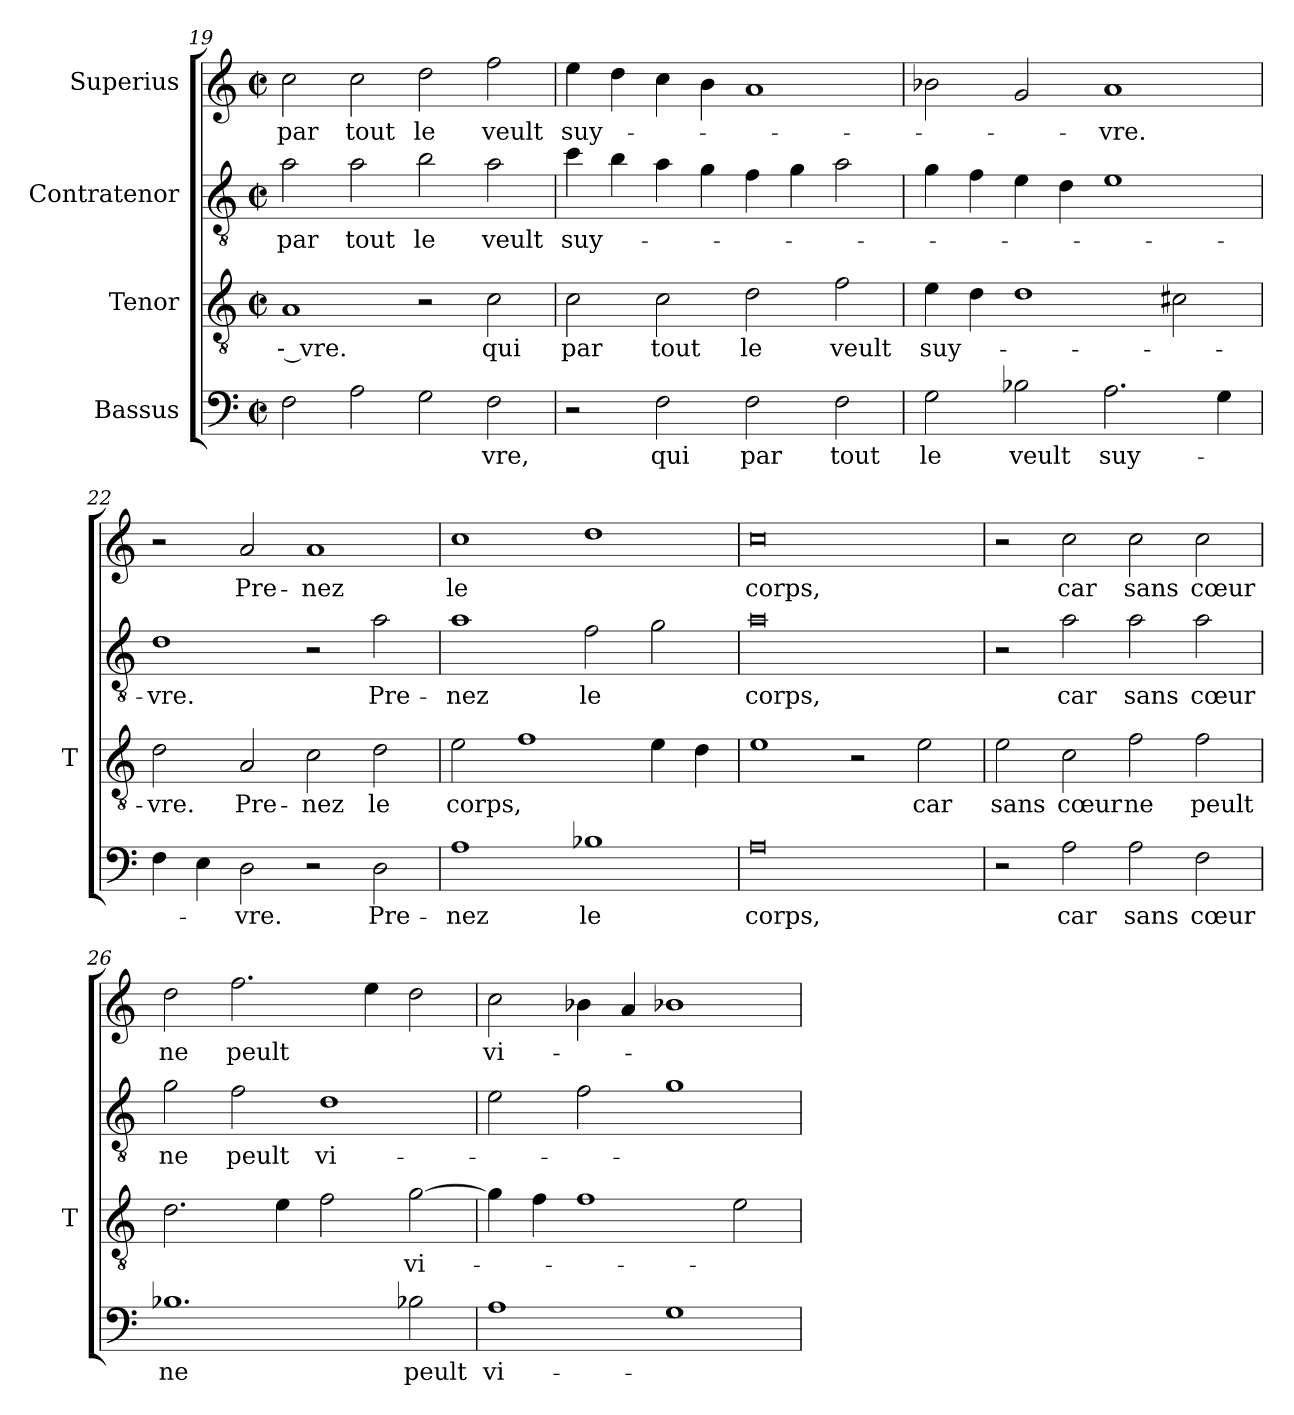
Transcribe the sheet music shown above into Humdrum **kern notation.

**kern	**text	**kern	**text	**kern	**text	**kern	**text
*part4	*part4	*part3	*part3	*part2	*part2	*part1	*part1
*staff4	*staff4	*staff3	*staff3	*staff2	*staff2	*staff1	*staff1
*I"Bassus	*	*I"Tenor	*	*I"Contratenor	*	*I"Superius	*
*	*	*I'T	*	*	*	*	*
!!LO:LB:g=z
*clefF4	*	*clefGv2	*	*clefGv2	*	*clefG2	*
*k[]	*	*k[]	*	*k[]	*	*k[]	*
*C:	*	*C:	*	*C:	*	*C:	*
*M2/2	*	*M2/2	*	*M2/2	*	*M2/2	*
*met(c|)	*	*met(c|)	*	*met(c|)	*	*met(c|)	*
=19	=19	=19	=19	=19	=19	=19	=19
2F	.	1A	-- vre.	2a	-par	2cc	-par
2A	.	.	.	2a	-tout	2cc	-tout
2G	.	2r	.	2b	-le	2dd	-le
2F	-vre,	2c	-qui	2a	-veult	2ff	-veult
=20	=20	=20	=20	=20	=20	=20	=20
2r	.	2c	-par	4cc	suy-	4ee	suy-
.	.	.	.	4b	.	4dd	.
2F	-qui	2c	-tout	4a	.	4cc	.
.	.	.	.	4g	.	4b	.
2F	-par	2d	-le	4f	.	1a	.
.	.	.	.	4g	.	.	.
2F	-tout	2f	-veult	2a	.	.	.
=21	=21	=21	=21	=21	=21	=21	=21
2G	-le	4e	suy-	4g	.	2b-X	.
.	.	4d	.	4f	.	.	.
2B-X	-veult	1d	.	4e	.	2g	.
.	.	.	.	4d	.	.	.
2.A	suy-	.	.	1e	.	1a	-vre.
.	.	2c#X	.	.	.	.	.
4G	.	.	.	.	.	.	.
=22	=22	=22	=22	=22	=22	=22	=22
4F	.	2d	-vre.	1d	-vre.	2r	.
4E	.	.	.	.	.	.	.
2D	-vre.	2A	Pre-	.	.	2a	Pre-
2r	.	2c	-nez	2r	.	1a	-nez
2D	Pre-	2d	-le	2a	Pre-	.	.
=23	=23	=23	=23	=23	=23	=23	=23
1A	-nez	2e	-corps,	1a	-nez	1cc	-le
.	.	1f	.	.	.	.	.
1B-X	-le	.	.	2f	-le	1dd	.
.	.	4e	.	2g	.	.	.
.	.	4d	.	.	.	.	.
!!LO:LB:g=z
=24	=24	=24	=24	=24	=24	=24	=24
0A	-corps,	1e	.	0a	-corps,	0cc	-corps,
.	.	2r	.	.	.	.	.
.	.	2e	-car	.	.	.	.
=25	=25	=25	=25	=25	=25	=25	=25
2r	.	2e	-sans	2r	.	2r	.
2A	-car	2c	-cœur	2a	-car	2cc	-car
2A	-sans	2f	-ne	2a	-sans	2cc	-sans
2F	-cœur	2f	-peult	2a	-cœur	2cc	-cœur
=26	=26	=26	=26	=26	=26	=26	=26
1.B-X	-ne	2.d	.	2g	-ne	2dd	-ne
.	.	.	.	2f	-peult	2.ff	-peult
.	.	4e	.	.	.	.	.
.	.	2f	.	1d	vi-	.	.
.	.	.	.	.	.	4ee	.
2B-X	-peult	[2g	vi-	.	.	2dd	.
=27	=27	=27	=27	=27	=27	=27	=27
1A	vi-	4g]	.	2e	.	2cc	vi-
.	.	4f	.	.	.	.	.
.	.	1f	.	2f	.	4b-X	.
.	.	.	.	.	.	4a	.
1G	.	.	.	1g	.	1b-X	.
.	.	2e	.	.	.	.	.
=	=	=	=	=	=	=	=
*-	*-	*-	*-	*-	*-	*-	*-
